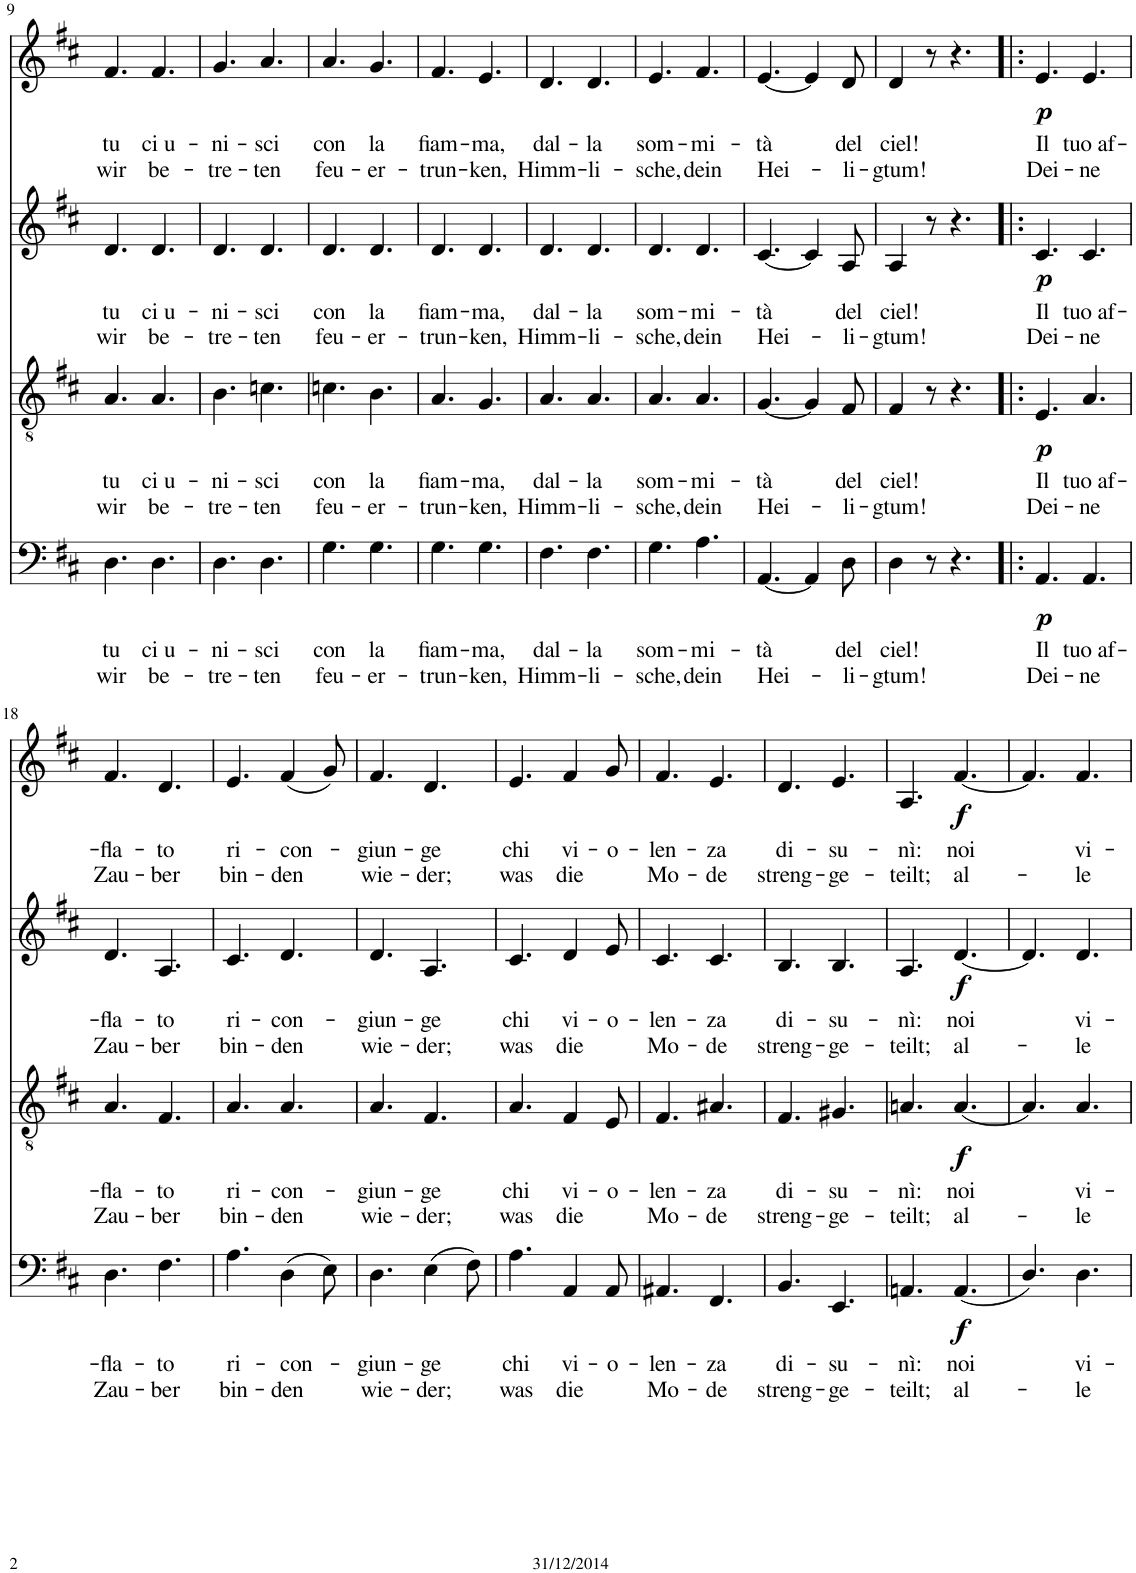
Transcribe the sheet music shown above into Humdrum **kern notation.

**kern	**text	**text	**dynam	**kern	**text	**text	**dynam	**kern	**text	**text	**dynam	**kern	**text	**text	**dynam
*part4	*part4	*part4	*part4	*part3	*part3	*part3	*part3	*part2	*part2	*part2	*part2	*part1	*part1	*part1	*part1
*staff4	*staff4	*staff4	*staff4	*staff3	*staff3	*staff3	*staff3	*staff2	*staff2	*staff2	*staff2	*staff1	*staff1	*staff1	*staff1
*I"Bassi	*	*	*	*I"Tenori	*	*	*	*I"Contralti	*	*	*	*I"Soprani	*	*	*
!!LO:PB:g=z
*clefF4	*	*	*	*clefGv2	*	*	*	*clefG2	*	*	*	*clefG2	*	*	*
*k[f#c#]	*	*	*	*k[f#c#]	*	*	*	*k[f#c#]	*	*	*	*k[f#c#]	*	*	*
*D:	*	*	*	*D:	*	*	*	*D:	*	*	*	*D:	*	*	*
*M6/8	*	*	*	*M6/8	*	*	*	*M6/8	*	*	*	*M6/8	*	*	*
=9	=9	=9	=9	=9	=9	=9	=9	=9	=9	=9	=9	=9	=9	=9	=9
!	!LO:LY:b	!LO:LY:b	!	!	!LO:LY:b	!LO:LY:b	!	!	!LO:LY:b	!LO:LY:b	!	!	!LO:LY:b	!LO:LY:b	!
4.D\	tu	wir	.	4.A/	tu	wir	.	4.d/	tu	wir	.	4.f#/	tu	wir	.
!	!LO:LY:b	!LO:LY:b	!	!	!LO:LY:b	!LO:LY:b	!	!	!LO:LY:b	!LO:LY:b	!	!	!LO:LY:b	!LO:LY:b	!
4.D\	ci u-	be-	.	4.A/	ci u-	be-	.	4.d/	ci u-	be-	.	4.f#/	ci u-	be-	.
=10	=10	=10	=10	=10	=10	=10	=10	=10	=10	=10	=10	=10	=10	=10	=10
!	!LO:LY:b	!LO:LY:b	!	!	!LO:LY:b	!LO:LY:b	!	!	!LO:LY:b	!LO:LY:b	!	!	!LO:LY:b	!LO:LY:b	!
4.D\	-ni-	-tre-	.	4.B\	-ni-	-tre-	.	4.d/	-ni-	-tre-	.	4.g/	-ni-	-tre-	.
!	!LO:LY:b	!LO:LY:b	!	!	!LO:LY:b	!LO:LY:b	!	!	!LO:LY:b	!LO:LY:b	!	!	!LO:LY:b	!LO:LY:b	!
4.D\	-sci	-ten	.	4.cn\	-sci	-ten	.	4.d/	-sci	-ten	.	4.a/	-sci	-ten	.
=11	=11	=11	=11	=11	=11	=11	=11	=11	=11	=11	=11	=11	=11	=11	=11
!	!LO:LY:b	!LO:LY:b	!	!	!LO:LY:b	!LO:LY:b	!	!	!LO:LY:b	!LO:LY:b	!	!	!LO:LY:b	!LO:LY:b	!
4.G\	con	feu-	.	4.cn\	con	feu-	.	4.d/	con	feu-	.	4.a/	con	feu-	.
!	!LO:LY:b	!LO:LY:b	!	!	!LO:LY:b	!LO:LY:b	!	!	!LO:LY:b	!LO:LY:b	!	!	!LO:LY:b	!LO:LY:b	!
4.G\	la	-er-	.	4.B\	la	-er-	.	4.d/	la	-er-	.	4.g/	la	-er-	.
=12	=12	=12	=12	=12	=12	=12	=12	=12	=12	=12	=12	=12	=12	=12	=12
!	!LO:LY:b	!LO:LY:b	!	!	!LO:LY:b	!LO:LY:b	!	!	!LO:LY:b	!LO:LY:b	!	!	!LO:LY:b	!LO:LY:b	!
4.G\	fiam-	-trun-	.	4.A/	fiam-	-trun-	.	4.d/	fiam-	-trun-	.	4.f#/	fiam-	-trun-	.
!	!LO:LY:b	!LO:LY:b	!	!	!LO:LY:b	!LO:LY:b	!	!	!LO:LY:b	!LO:LY:b	!	!	!LO:LY:b	!LO:LY:b	!
4.G\	-ma,	-ken,	.	4.G/	-ma,	-ken,	.	4.d/	-ma,	-ken,	.	4.e/	-ma,	-ken,	.
=13	=13	=13	=13	=13	=13	=13	=13	=13	=13	=13	=13	=13	=13	=13	=13
!	!LO:LY:b	!LO:LY:b	!	!	!LO:LY:b	!LO:LY:b	!	!	!LO:LY:b	!LO:LY:b	!	!	!LO:LY:b	!LO:LY:b	!
4.F#\	dal-	Himm-	.	4.A/	dal-	Himm-	.	4.d/	dal-	Himm-	.	4.d/	dal-	Himm-	.
!	!LO:LY:b	!LO:LY:b	!	!	!LO:LY:b	!LO:LY:b	!	!	!LO:LY:b	!LO:LY:b	!	!	!LO:LY:b	!LO:LY:b	!
4.F#\	-la	-li-	.	4.A/	-la	-li-	.	4.d/	-la	-li-	.	4.d/	-la	-li-	.
=14	=14	=14	=14	=14	=14	=14	=14	=14	=14	=14	=14	=14	=14	=14	=14
!	!LO:LY:b	!LO:LY:b	!	!	!LO:LY:b	!LO:LY:b	!	!	!LO:LY:b	!LO:LY:b	!	!	!LO:LY:b	!LO:LY:b	!
4.G\	som-	-sche,	.	4.A/	som-	-sche,	.	4.d/	som-	-sche,	.	4.e/	som-	-sche,	.
!	!LO:LY:b	!LO:LY:b	!	!	!LO:LY:b	!LO:LY:b	!	!	!LO:LY:b	!LO:LY:b	!	!	!LO:LY:b	!LO:LY:b	!
4.A\	-mi-	dein	.	4.A/	-mi-	dein	.	4.d/	-mi-	dein	.	4.f#/	-mi-	dein	.
=15	=15	=15	=15	=15	=15	=15	=15	=15	=15	=15	=15	=15	=15	=15	=15
!	!LO:LY:b	!LO:LY:b	!	!	!LO:LY:b	!LO:LY:b	!	!	!LO:LY:b	!LO:LY:b	!	!	!LO:LY:b	!LO:LY:b	!
[4.AA/	-tà	Hei-	.	[4.G/	-tà	Hei-	.	[4.c#/	-tà	Hei-	.	[4.e/	-tà	Hei-	.
4AA/]	.	.	.	4G/]	.	.	.	4c#/]	.	.	.	4e/]	.	.	.
!	!LO:LY:b	!LO:LY:b	!	!	!LO:LY:b	!LO:LY:b	!	!	!LO:LY:b	!LO:LY:b	!	!	!LO:LY:b	!LO:LY:b	!
8D\	del	-li-	.	8F#/	del	-li-	.	8A/	del	-li-	.	8d/	del	-li-	.
=16	=16	=16	=16	=16	=16	=16	=16	=16	=16	=16	=16	=16	=16	=16	=16
!	!LO:LY:b	!LO:LY:b	!	!	!LO:LY:b	!LO:LY:b	!	!	!LO:LY:b	!LO:LY:b	!	!	!LO:LY:b	!LO:LY:b	!
4D\	ciel!	-gtum!	.	4F#/	ciel!	-gtum!	.	4A/	ciel!	-gtum!	.	4d/	ciel!	-gtum!	.
8r	.	.	.	8r	.	.	.	8r	.	.	.	8r	.	.	.
4.r	.	.	.	4.r	.	.	.	4.r	.	.	.	4.r	.	.	.
=17!|:	=17!|:	=17!|:	=17!|:	=17!|:	=17!|:	=17!|:	=17!|:	=17!|:	=17!|:	=17!|:	=17!|:	=17!|:	=17!|:	=17!|:	=17!|:
!	!LO:LY:b	!LO:LY:b	!LO:DY:b	!	!LO:LY:b	!LO:LY:b	!LO:DY:b	!	!LO:LY:b	!LO:LY:b	!LO:DY:b	!	!LO:LY:b	!LO:LY:b	!LO:DY:b
4.AA/	Il	Dei-	p	4.E/	Il	Dei-	p	4.c#/	Il	Dei-	p	4.e/	Il	Dei-	p
!	!LO:LY:b	!LO:LY:b	!	!	!LO:LY:b	!LO:LY:b	!	!	!LO:LY:b	!LO:LY:b	!	!	!LO:LY:b	!LO:LY:b	!
4.AA/	tuo af-	-ne	.	4.A/	tuo af-	-ne	.	4.c#/	tuo af-	-ne	.	4.e/	tuo af-	-ne	.
!!LO:LB:g=z
=18	=18	=18	=18	=18	=18	=18	=18	=18	=18	=18	=18	=18	=18	=18	=18
!	!LO:LY:b	!LO:LY:b	!	!	!LO:LY:b	!LO:LY:b	!	!	!LO:LY:b	!LO:LY:b	!	!	!LO:LY:b	!LO:LY:b	!
4.D\	-fla-	Zau-	.	4.A/	-fla-	Zau-	.	4.d/	-fla-	Zau-	.	4.f#/	-fla-	Zau-	.
!	!LO:LY:b	!LO:LY:b	!	!	!LO:LY:b	!LO:LY:b	!	!	!LO:LY:b	!LO:LY:b	!	!	!LO:LY:b	!LO:LY:b	!
4.F#\	-to	-ber	.	4.F#/	-to	-ber	.	4.A/	-to	-ber	.	4.d/	-to	-ber	.
=19	=19	=19	=19	=19	=19	=19	=19	=19	=19	=19	=19	=19	=19	=19	=19
!	!LO:LY:b	!LO:LY:b	!	!	!LO:LY:b	!LO:LY:b	!	!	!LO:LY:b	!LO:LY:b	!	!	!LO:LY:b	!LO:LY:b	!
4.A\	ri-	bin-	.	4.A/	ri-	bin-	.	4.c#/	ri-	bin-	.	4.e/	ri-	bin-	.
!	!LO:LY:b	!LO:LY:b	!	!	!LO:LY:b	!LO:LY:b	!	!	!LO:LY:b	!LO:LY:b	!	!	!LO:LY:b	!LO:LY:b	!
(4D\	-con-	-den	.	4.A/	-con-	-den	.	4.d/	-con-	-den	.	(4f#/	-con-	-den	.
8E\)	.	.	.	.	.	.	.	.	.	.	.	8g/)	.	.	.
=20	=20	=20	=20	=20	=20	=20	=20	=20	=20	=20	=20	=20	=20	=20	=20
!	!LO:LY:b	!LO:LY:b	!	!	!LO:LY:b	!LO:LY:b	!	!	!LO:LY:b	!LO:LY:b	!	!	!LO:LY:b	!LO:LY:b	!
4.D\	-giun-	wie-	.	4.A/	-giun-	wie-	.	4.d/	-giun-	wie-	.	4.f#/	-giun-	wie-	.
!	!LO:LY:b	!LO:LY:b	!	!	!LO:LY:b	!LO:LY:b	!	!	!LO:LY:b	!LO:LY:b	!	!	!LO:LY:b	!LO:LY:b	!
(4E\	-ge	-der;	.	4.F#/	-ge	-der;	.	4.A/	-ge	-der;	.	4.d/	-ge	-der;	.
8F#\)	.	.	.	.	.	.	.	.	.	.	.	.	.	.	.
=21	=21	=21	=21	=21	=21	=21	=21	=21	=21	=21	=21	=21	=21	=21	=21
!	!LO:LY:b	!LO:LY:b	!	!	!LO:LY:b	!LO:LY:b	!	!	!LO:LY:b	!LO:LY:b	!	!	!LO:LY:b	!LO:LY:b	!
4.A\	chi	was	.	4.A/	chi	was	.	4.c#/	chi	was	.	4.e/	chi	was	.
!	!LO:LY:b	!LO:LY:b	!	!	!LO:LY:b	!LO:LY:b	!	!	!LO:LY:b	!LO:LY:b	!	!	!LO:LY:b	!LO:LY:b	!
4AA/	vi-	die	.	4F#/	vi-	die	.	4d/	vi-	die	.	4f#/	vi-	die	.
!	!LO:LY:b	!	!	!	!LO:LY:b	!	!	!	!LO:LY:b	!	!	!	!LO:LY:b	!	!
8AA/	-o-	.	.	8E/	-o-	.	.	8e/	-o-	.	.	8g/	-o-	.	.
=22	=22	=22	=22	=22	=22	=22	=22	=22	=22	=22	=22	=22	=22	=22	=22
!	!LO:LY:b	!LO:LY:b	!	!	!LO:LY:b	!LO:LY:b	!	!	!LO:LY:b	!LO:LY:b	!	!	!LO:LY:b	!LO:LY:b	!
4.AA#X/	-len-	Mo-	.	4.F#/	-len-	Mo-	.	4.c#/	-len-	Mo-	.	4.f#/	-len-	Mo-	.
!	!LO:LY:b	!LO:LY:b	!	!	!LO:LY:b	!LO:LY:b	!	!	!LO:LY:b	!LO:LY:b	!	!	!LO:LY:b	!LO:LY:b	!
4.FF#/	-za	-de	.	4.A#X/	-za	-de	.	4.c#/	-za	-de	.	4.e/	-za	-de	.
=23	=23	=23	=23	=23	=23	=23	=23	=23	=23	=23	=23	=23	=23	=23	=23
!	!LO:LY:b	!LO:LY:b	!	!	!LO:LY:b	!LO:LY:b	!	!	!LO:LY:b	!LO:LY:b	!	!	!LO:LY:b	!LO:LY:b	!
4.BB/	di-	streng-	.	4.F#/	di-	streng-	.	4.B/	di-	streng-	.	4.d/	di-	streng-	.
!	!LO:LY:b	!LO:LY:b	!	!	!LO:LY:b	!LO:LY:b	!	!	!LO:LY:b	!LO:LY:b	!	!	!LO:LY:b	!LO:LY:b	!
4.EE/	-su-	-ge-	.	4.G#X/	-su-	-ge-	.	4.B/	-su-	-ge-	.	4.e/	-su-	-ge-	.
=24	=24	=24	=24	=24	=24	=24	=24	=24	=24	=24	=24	=24	=24	=24	=24
!	!LO:LY:b	!LO:LY:b	!	!	!LO:LY:b	!LO:LY:b	!	!	!LO:LY:b	!LO:LY:b	!	!	!LO:LY:b	!LO:LY:b	!
4.AAn/	-nì:	-teilt;	.	4.An/	-nì:	-teilt;	.	4.A/	-nì:	-teilt;	.	4.A/	-nì:	-teilt;	.
!	!LO:LY:b	!LO:LY:b	!LO:DY:b	!	!LO:LY:b	!LO:LY:b	!LO:DY:b	!	!LO:LY:b	!LO:LY:b	!LO:DY:b	!	!LO:LY:b	!LO:LY:b	!LO:DY:b
(4.AA/	noi	al-	f	[4.A/	noi	al-	f	[4.d/	noi	al-	f	[4.f#/	noi	al-	f
=25	=25	=25	=25	=25	=25	=25	=25	=25	=25	=25	=25	=25	=25	=25	=25
4.D/)	.	.	.	4.A/]	.	.	.	4.d/]	.	.	.	4.f#/]	.	.	.
!	!LO:LY:b	!LO:LY:b	!	!	!LO:LY:b	!LO:LY:b	!	!	!LO:LY:b	!LO:LY:b	!	!	!LO:LY:b	!LO:LY:b	!
4.D\	vi-	-le	.	4.A/	vi-	-le	.	4.d/	vi-	-le	.	4.f#/	vi-	-le	.
=	=	=	=	=	=	=	=	=	=	=	=	=	=	=	=
*-	*-	*-	*-	*-	*-	*-	*-	*-	*-	*-	*-	*-	*-	*-	*-
